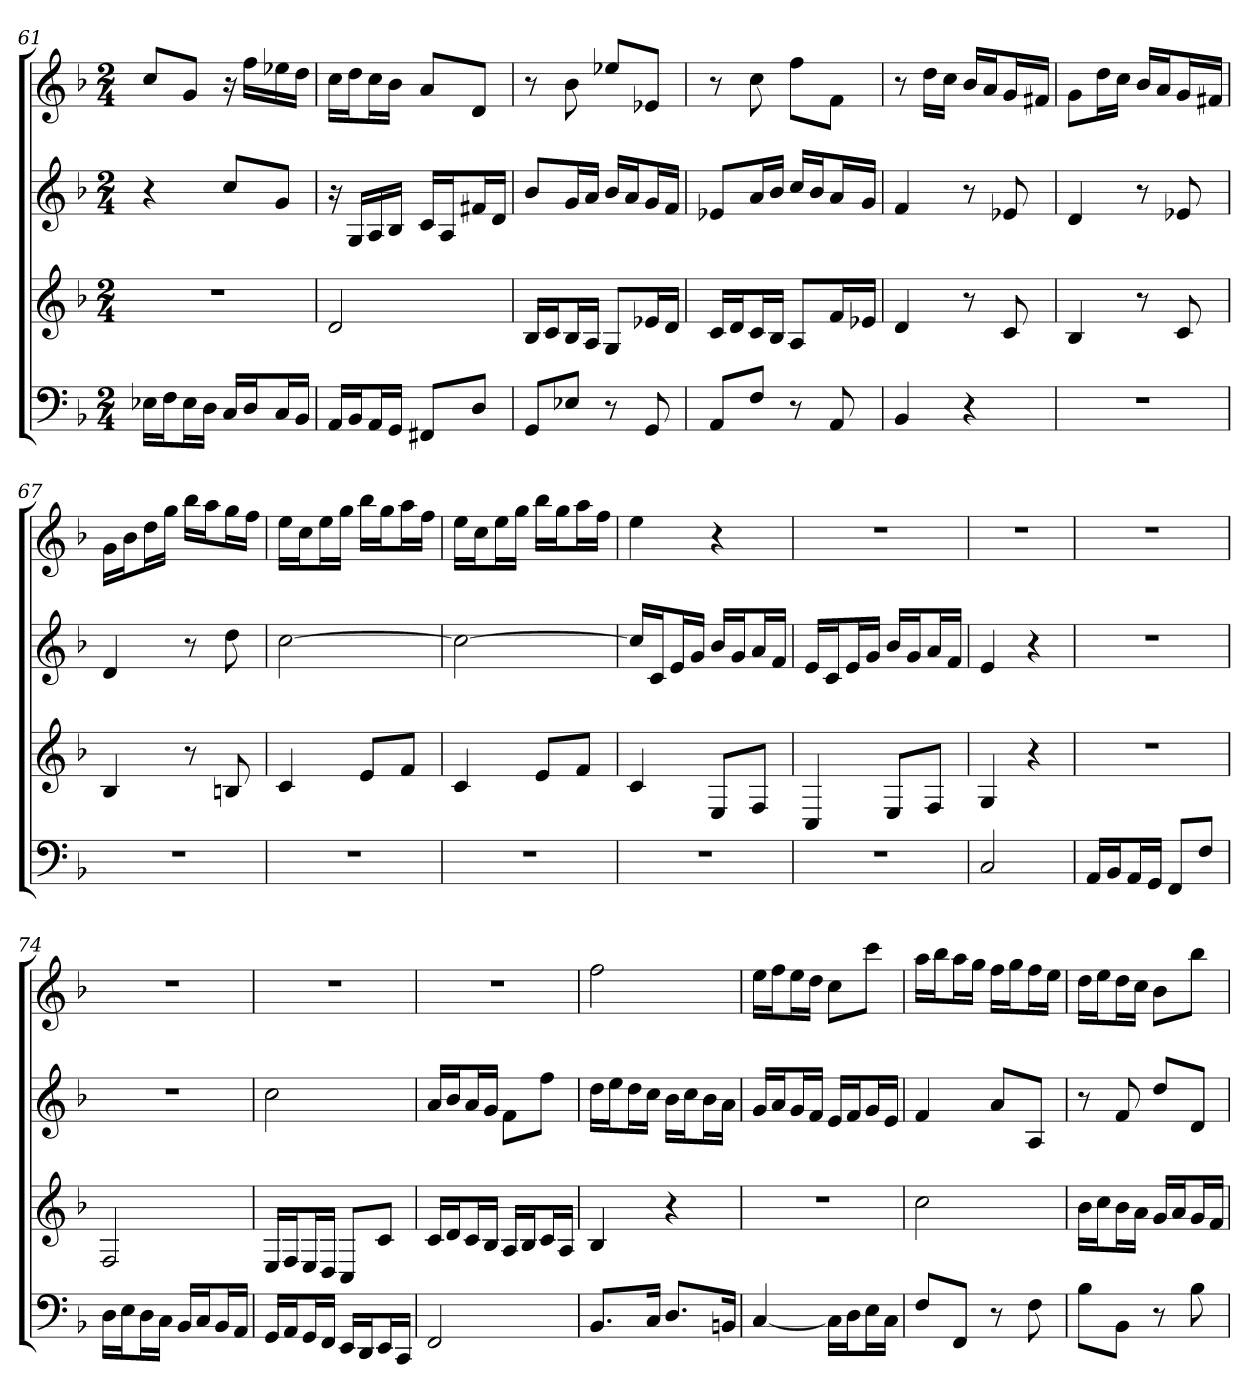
**kern	**kern	**kern	**kern
*part4	*part3	*part2	*part1
*staff4	*staff3	*staff2	*staff1
*k[b-]	*k[b-]	*k[b-]	*k[b-]
*F:	*F:	*F:	*F:
*M2/4	*M2/4	*M2/4	*M2/4
=61	=61	=61	=61
16E-XLL	2r	4r	8ccL
16FJ	.	.	.
16E-L	.	.	8gJ
16DJJ	.	.	.
16CLL	.	8ccL	16r
16DJ	.	.	16ffLL
16CL	.	8gJ	16ee-X
16BB-JJ	.	.	16ddJJ
=62	=62	=62	=62
16AALL	2d	16r	16ccLL
16BB-J	.	16GLL	16ddJ
16AAL	.	16A	16ccL
16GGJJ	.	16B-JJ	16b-JJ
8FF#XL	.	16cLL	8aL
.	.	16AJ	.
8DJ	.	16f#XL	8dJ
.	.	16dJJ	.
=63	=63	=63	=63
8GGL	16B-LL	8b-L	8r
.	16cJ	.	.
8E-XJ	16B-L	16gL	8b-
.	16AJJ	16aJJ	.
8r	8GL	16b-LL	8ee-XL
.	.	16aJ	.
8GG	16e-XL	16gL	8e-XJ
.	16dJJ	16fJJ	.
=64	=64	=64	=64
8AAL	16cLL	8e-XL	8r
.	16dJ	.	.
8FJ	16cL	16aL	8cc
.	16B-JJ	16b-JJ	.
8r	8AL	16ccLL	8ffL
.	.	16b-J	.
8AA	16fL	16aL	8fJ
.	16e-XJJ	16gJJ	.
=65	=65	=65	=65
4BB-	4d	4f	8r
.	.	.	16ddLL
.	.	.	16ccJJ
4r	8r	8r	16b-LL
.	.	.	16aJ
.	8c	8e-X	16gL
.	.	.	16f#XJJ
=66	=66	=66	=66
2r	4B-	4d	8gL
.	.	.	16ddL
.	.	.	16ccJJ
.	8r	8r	16b-LL
.	.	.	16aJ
.	8c	8e-X	16gL
.	.	.	16f#XJJ
=67	=67	=67	=67
2r	4B-	4d	16gLL
.	.	.	16b-J
.	.	.	16ddL
.	.	.	16ggJJ
.	8r	8r	16bb-LL
.	.	.	16aaJ
.	8Bn	8dd	16ggL
.	.	.	16ffJJ
=68	=68	=68	=68
2r	4c	[2cc	16eeLL
.	.	.	16ccJ
.	.	.	16eeL
.	.	.	16ggJJ
.	8eL	.	16bb-LL
.	.	.	16ggJ
.	8fJ	.	16aaL
.	.	.	16ffJJ
=69	=69	=69	=69
2r	4c	2cc_	16eeLL
.	.	.	16ccJ
.	.	.	16eeL
.	.	.	16ggJJ
.	8eL	.	16bb-LL
.	.	.	16ggJ
.	8fJ	.	16aaL
.	.	.	16ffJJ
=70	=70	=70	=70
2r	4c	16ccLL]	4ee
.	.	16cJ	.
.	.	16eL	.
.	.	16gJJ	.
.	8EL	16b-LL	4r
.	.	16gJ	.
.	8FJ	16aL	.
.	.	16fJJ	.
=71	=71	=71	=71
2r	4C	16eLL	2r
.	.	16cJ	.
.	.	16eL	.
.	.	16gJJ	.
.	8EL	16b-LL	.
.	.	16gJ	.
.	8FJ	16aL	.
.	.	16fJJ	.
=72	=72	=72	=72
2C	4G	4e	2r
.	4r	4r	.
=73	=73	=73	=73
16AALL	2r	2r	2r
16BB-J	.	.	.
16AAL	.	.	.
16GGJJ	.	.	.
8FFL	.	.	.
8FJ	.	.	.
=74	=74	=74	=74
16DLL	2F	2r	2r
16EJ	.	.	.
16DL	.	.	.
16CJJ	.	.	.
16BB-LL	.	.	.
16CJ	.	.	.
16BB-L	.	.	.
16AAJJ	.	.	.
=75	=75	=75	=75
16GGLL	16ELL	2cc	2r
16AAJ	16FJ	.	.
16GGL	16EL	.	.
16FFJJ	16DJJ	.	.
16EELL	8CL	.	.
16DDJ	.	.	.
16EEL	8cJ	.	.
16CCJJ	.	.	.
=76	=76	=76	=76
2FF	16cLL	16aLL	2r
.	16dJ	16b-J	.
.	16cL	16aL	.
.	16B-JJ	16gJJ	.
.	16ALL	8fL	.
.	16B-J	.	.
.	16cL	8ffJ	.
.	16AJJ	.	.
=77	=77	=77	=77
8.BB-L	4B-	16ddLL	2ff
.	.	16eeJ	.
.	.	16ddL	.
16CJk	.	16ccJJ	.
8.DL	4r	16b-LL	.
.	.	16ccJ	.
.	.	16b-L	.
16BBnJk	.	16aJJ	.
=78	=78	=78	=78
[4C	2r	16gLL	16eeLL
.	.	16aJ	16ffJ
.	.	16gL	16eeL
.	.	16fJJ	16ddJJ
16CLL]	.	16eLL	8ccL
16DJ	.	16fJ	.
16EL	.	16gL	8cccJ
16CJJ	.	16eJJ	.
=79	=79	=79	=79
8FL	2cc	4f	16aaLL
.	.	.	16bb-J
8FFJ	.	.	16aaL
.	.	.	16ggJJ
8r	.	8aL	16ffLL
.	.	.	16ggJ
8F	.	8AJ	16ffL
.	.	.	16eeJJ
=80	=80	=80	=80
8B-L	16b-LL	8r	16ddLL
.	16ccJ	.	16eeJ
8BB-J	16b-L	8f	16ddL
.	16aJJ	.	16ccJJ
8r	16gLL	8ddL	8b-L
.	16aJ	.	.
8B-	16gL	8dJ	8bb-J
.	16fJJ	.	.
=	=	=	=
*-	*-	*-	*-
